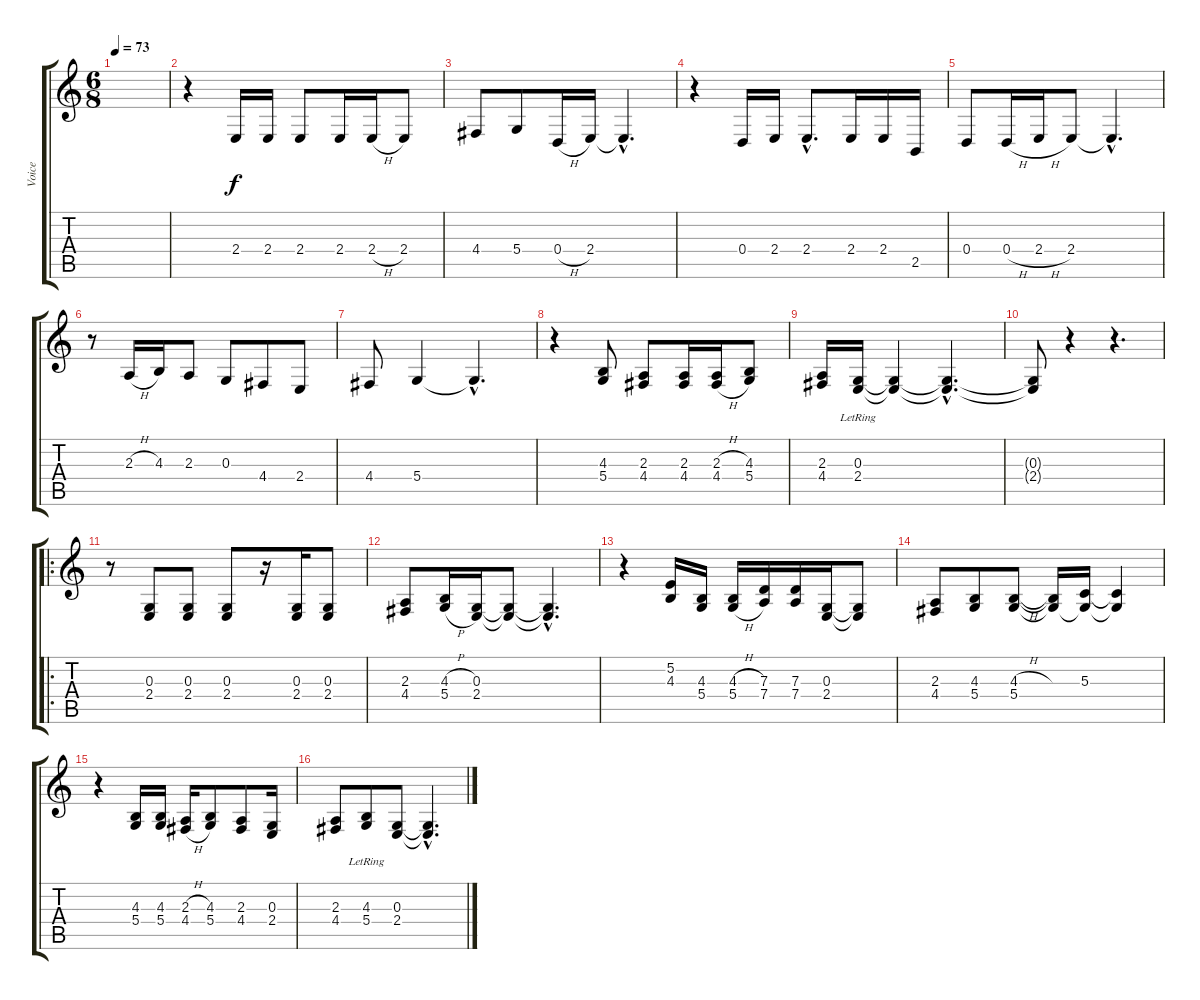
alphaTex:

\track ("Voice" "Voice") {instrument altosax}
\staff {score tabs}
\tuning (E4 B3 G3 D3 A2 E2) {hide}
\ts (6 8)
\tempo 73
\clef g2
\ks c
|
r.4 2.4.16 2.4.16 2.4.8 2.4.16 2.4{h}.16 2.4.8 |
4.4.8 5.4.8 0.4{h}.16 2.4.16 2.4{hac t}.4{d} |
r.4 0.4.16 2.4.16 2.4{hac}.8{d} 2.4.16 2.4.16 2.5.16 |
0.4.8 0.4{h}.16 2.4{h}.16 2.4.8 2.4{hac t}.4{d} |
r.8 2.3{h}.16 4.3.16 2.3.8 0.3.8 4.4.8 2.4.8 |
4.4.8 5.4.4 5.4{hac t}.4{d} |
r.4 (4.3 5.4).8 (2.3 4.4).8 (2.3 4.4).16 (2.3{h} 4.4{h}).16 (4.3 5.4).8 |
(2.3 4.4).16 (0.3{lr} 2.4{lr}).16 (0.3{t} 2.4{t}).4 (0.3{hac t} 2.4{hac t}).4{d} |
(0.3{t} 2.4{t}).8 r.4 r.4{d} |
\ro
r.8 (0.3 2.4).8 (0.3 2.4).8 (0.3 2.4).8 r.16 (0.3 2.4).16 (0.3 2.4).8 |
(2.3 4.4).8 (4.3{h} 5.4{h}).16 (0.3 2.4).16 (0.3{t} 2.4{t}).8 (0.3{hac t} 2.4{hac t}).4{d} |
r.4 (5.2 4.3).16 (4.3 5.4).16 (4.3{h} 5.4{h}).16 (7.3 7.4).16 (7.3 7.4).16 (0.3 2.4).16 (0.3{t} 2.4{t}).8 |
(2.3 4.4).8 (4.3 5.4).8 (4.3{h} 5.4).8 (4.3{t} 5.4{t}).16 (5.3 5.4{t}).16 (5.3{t} 5.4{t}).4 |
r.4 (4.3 5.4).16 (4.3 5.4).16 (2.3{h} 4.4{h}).16 (4.3 5.4).8 (2.3 4.4).8 (0.3 2.4).16 |
(2.3 4.4).8 (4.3{lr} 5.4{lr}).8 (0.3 2.4).8 (0.3{hac t} 2.4{hac t}).4{d}
